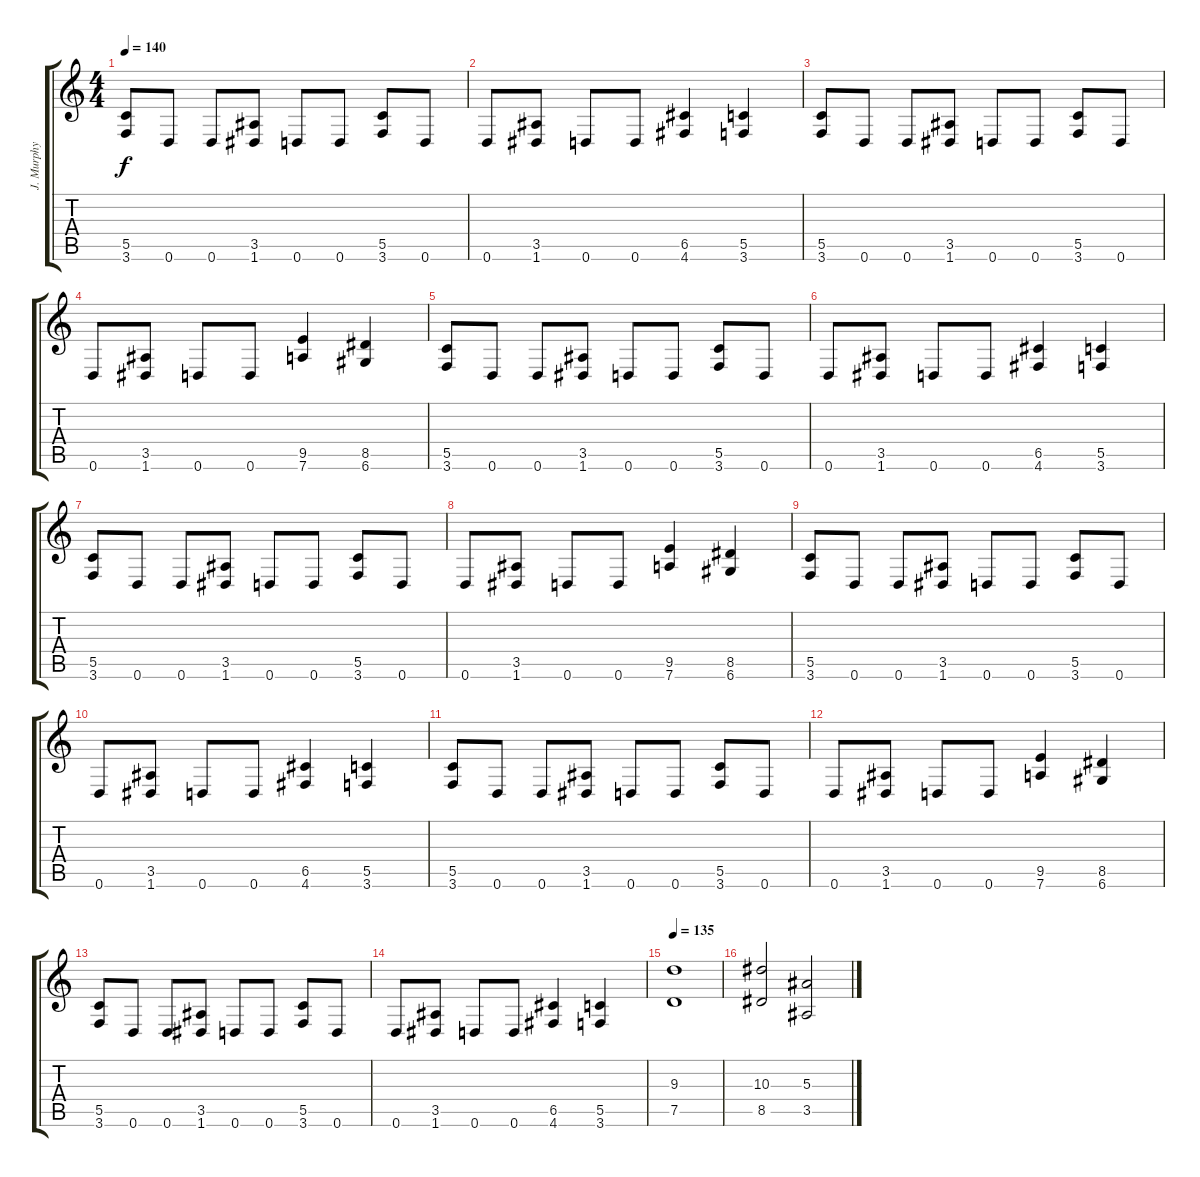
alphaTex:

\track ("J. Murphy" "J. Murphy") {instrument distortionguitar}
\staff {score tabs}
\tuning (D4 A3 F3 C3 G2 D2) {hide}
\ts (4 4)
\tempo 140
\clef g2
\ks c
(5.5 3.6).8{dy f} 0.6.8 0.6.8 (3.5 1.6).8 0.6.8 0.6.8 (5.5 3.6).8 0.6.8 |
0.6.8 (3.5 1.6).8 0.6.8 0.6.8 (6.5 4.6).4 (5.5 3.6).4 |
(5.5 3.6).8 0.6.8 0.6.8 (3.5 1.6).8 0.6.8 0.6.8 (5.5 3.6).8 0.6.8 |
0.6.8 (3.5 1.6).8 0.6.8 0.6.8 (9.5 7.6).4 (8.5 6.6).4 |
(5.5 3.6).8 0.6.8 0.6.8 (3.5 1.6).8 0.6.8 0.6.8 (5.5 3.6).8 0.6.8 |
0.6.8 (3.5 1.6).8 0.6.8 0.6.8 (6.5 4.6).4 (5.5 3.6).4 |
(5.5 3.6).8 0.6.8 0.6.8 (3.5 1.6).8 0.6.8 0.6.8 (5.5 3.6).8 0.6.8 |
0.6.8 (3.5 1.6).8 0.6.8 0.6.8 (9.5 7.6).4 (8.5 6.6).4 |
(5.5 3.6).8 0.6.8 0.6.8 (3.5 1.6).8 0.6.8 0.6.8 (5.5 3.6).8 0.6.8 |
0.6.8 (3.5 1.6).8 0.6.8 0.6.8 (6.5 4.6).4 (5.5 3.6).4 |
(5.5 3.6).8 0.6.8 0.6.8 (3.5 1.6).8 0.6.8 0.6.8 (5.5 3.6).8 0.6.8 |
0.6.8 (3.5 1.6).8 0.6.8 0.6.8 (9.5 7.6).4 (8.5 6.6).4 |
(5.5 3.6).8 0.6.8 0.6.8 (3.5 1.6).8 0.6.8 0.6.8 (5.5 3.6).8 0.6.8 |
0.6.8 (3.5 1.6).8 0.6.8 0.6.8 (6.5 4.6).4 (5.5 3.6).4 |
\tempo 135
(9.3 7.5).1 |
(10.3 8.5).2 (5.3 3.5).2
